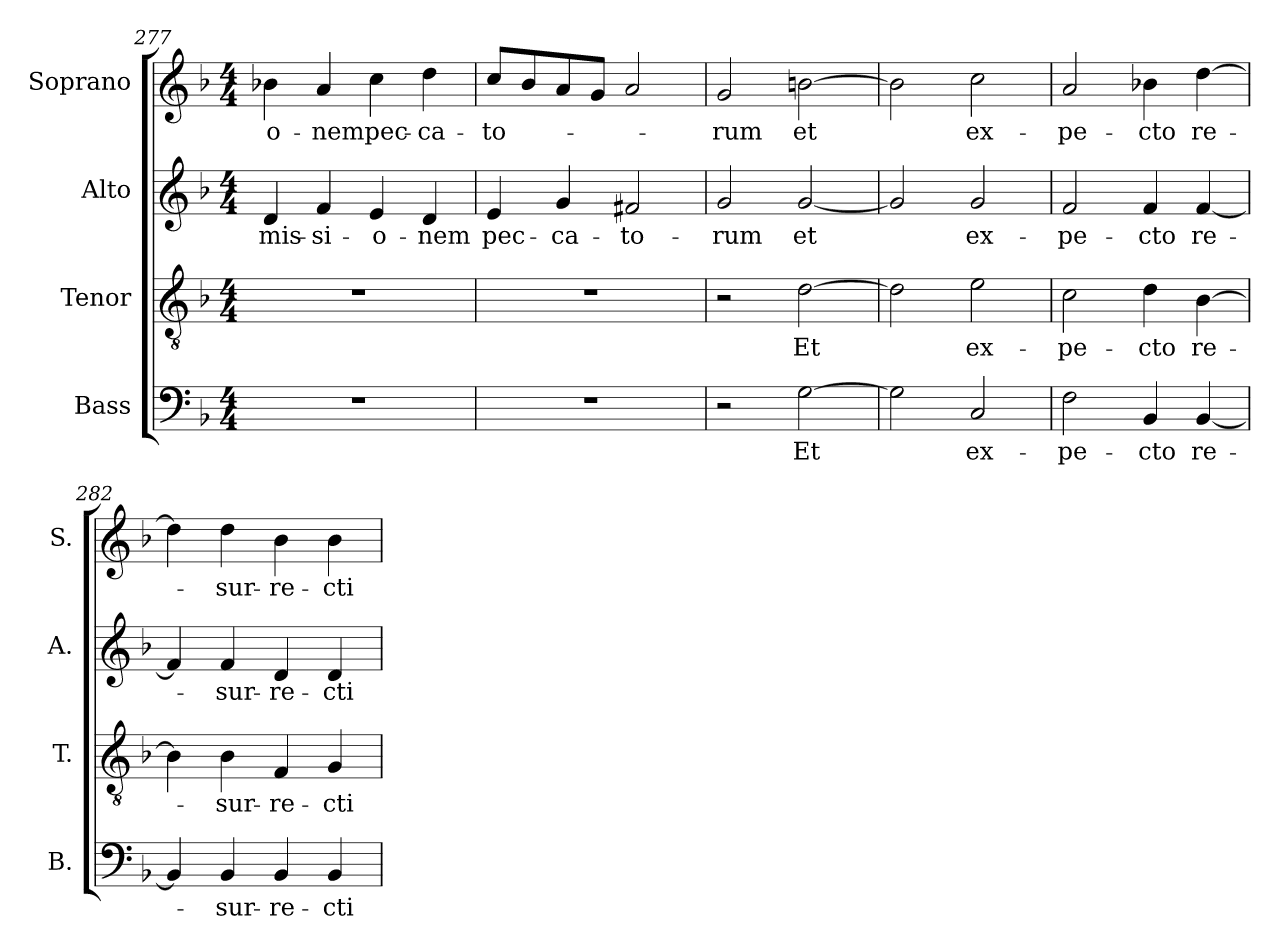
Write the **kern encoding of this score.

**kern	**text	**kern	**text	**kern	**text	**kern	**text
*part4	*part4	*part3	*part3	*part2	*part2	*part1	*part1
*staff4	*staff4	*staff3	*staff3	*staff2	*staff2	*staff1	*staff1
*I"Bass	*	*I"Tenor	*	*I"Alto	*	*I"Soprano	*
*I'B.	*	*I'T.	*	*I'A.	*	*I'S.	*
*clefF4	*	*clefGv2	*	*clefG2	*	*clefG2	*
*	*	*ITrd7c12	*	*	*	*	*
*k[b-]	*	*k[b-]	*	*k[b-]	*	*k[b-]	*
*F:	*	*F:	*	*F:	*	*F:	*
*M4/4	*	*M4/4	*	*M4/4	*	*M4/4	*
=277	=277	=277	=277	=277	=277	=277	=277
!	!	!	!	!	!LO:LY:b:color=#000000	!	!
!	!	!	!	!	!	!	!LO:LY:b:color=#000000
1r	.	1r	.	4di/	-mis-	4b-Xi\	-o-
!	!	!	!	!	!LO:LY:b:color=#000000	!	!
!	!	!	!	!	!	!	!LO:LY:b:color=#000000
.	.	.	.	4fi/	-si-	4ai/	-nem
!	!	!	!	!	!LO:LY:b:color=#000000	!	!
!	!	!	!	!	!	!	!LO:LY:b:color=#000000
.	.	.	.	4ei/	-o-	4cci\	pec-
!	!	!	!	!	!LO:LY:b:color=#000000	!	!
!	!	!	!	!	!	!	!LO:LY:b:color=#000000
.	.	.	.	4di/	-nem	4ddi\	-ca-
!!LO:LB:g=z
=278	=278	=278	=278	=278	=278	=278	=278
!	!	!	!	!	!LO:LY:b:color=#000000	!	!
!	!	!	!	!	!	!	!LO:LY:b:color=#000000
1r	.	1r	.	4ei/	pec-	8cci/L	-to-
.	.	.	.	.	.	8b-i/	.
!	!	!	!	!	!LO:LY:b:color=#000000	!	!
.	.	.	.	4gi/	-ca-	8ai/	.
.	.	.	.	.	.	8gi/J	.
!	!	!	!	!	!LO:LY:b:color=#000000	!	!
.	.	.	.	2f#Xi/	-to-	2ai/	.
=279	=279	=279	=279	=279	=279	=279	=279
!	!	!	!	!	!LO:LY:b:color=#000000	!	!
!	!	!	!	!	!	!	!LO:LY:b:color=#000000
2r	.	2r	.	2gi/	-rum	2gi/	-rum
!	!LO:LY:b:color=#000000	!	!	!	!	!	!
!	!	!	!LO:LY:b:color=#000000	!	!	!	!
!	!	!	!	!	!LO:LY:b:color=#000000	!	!
!	!	!	!	!	!	!	!LO:LY:b:color=#000000
[2Gi\	Et	[2Di\	Et	[2gi/	et	[2bni\	et
=280	=280	=280	=280	=280	=280	=280	=280
2Gi\]	.	2Di\]	.	2gi/]	.	2bi\]	.
!	!LO:LY:b:color=#000000	!	!	!	!	!	!
!	!	!	!LO:LY:b:color=#000000	!	!	!	!
!	!	!	!	!	!LO:LY:b:color=#000000	!	!
!	!	!	!	!	!	!	!LO:LY:b:color=#000000
2Ci/	ex-	2Ei\	ex-	2gi/	ex-	2cci\	ex-
=281	=281	=281	=281	=281	=281	=281	=281
!	!LO:LY:b:color=#000000	!	!	!	!	!	!
!	!	!	!LO:LY:b:color=#000000	!	!	!	!
!	!	!	!	!	!LO:LY:b:color=#000000	!	!
!	!	!	!	!	!	!	!LO:LY:b:color=#000000
2Fi\	-pe-	2Ci\	-pe-	2fi/	-pe-	2ai/	-pe-
!	!LO:LY:b:color=#000000	!	!	!	!	!	!
!	!	!	!LO:LY:b:color=#000000	!	!	!	!
!	!	!	!	!	!LO:LY:b:color=#000000	!	!
!	!	!	!	!	!	!	!LO:LY:b:color=#000000
4BB-i/	-cto	4Di\	-cto	4fi/	-cto	4b-Xi\	-cto
!	!LO:LY:b:color=#000000	!	!	!	!	!	!
!	!	!	!LO:LY:b:color=#000000	!	!	!	!
!	!	!	!	!	!LO:LY:b:color=#000000	!	!
!	!	!	!	!	!	!	!LO:LY:b:color=#000000
[4BB-i/	re-	[4BB-i\	re-	[4fi/	re-	[4ddi\	re-
=282	=282	=282	=282	=282	=282	=282	=282
4BB-i/]	.	4BB-i\]	.	4fi/]	.	4ddi\]	.
!	!LO:LY:b:color=#000000	!	!	!	!	!	!
!	!	!	!LO:LY:b:color=#000000	!	!	!	!
!	!	!	!	!	!LO:LY:b:color=#000000	!	!
!	!	!	!	!	!	!	!LO:LY:b:color=#000000
4BB-i/	-sur-	4BB-i\	-sur-	4fi/	-sur-	4ddi\	-sur-
!	!LO:LY:b:color=#000000	!	!	!	!	!	!
!	!	!	!LO:LY:b:color=#000000	!	!	!	!
!	!	!	!	!	!LO:LY:b:color=#000000	!	!
!	!	!	!	!	!	!	!LO:LY:b:color=#000000
4BB-i/	-re-	4FFi/	-re-	4di/	-re-	4b-i\	-re-
!	!LO:LY:b:color=#000000	!	!	!	!	!	!
!	!	!	!LO:LY:b:color=#000000	!	!	!	!
!	!	!	!	!	!LO:LY:b:color=#000000	!	!
!	!	!	!	!	!	!	!LO:LY:b:color=#000000
4BB-i/	-cti-	4GGi/	-cti-	4di/	-cti-	4b-i\	-cti-
=	=	=	=	=	=	=	=
*-	*-	*-	*-	*-	*-	*-	*-
